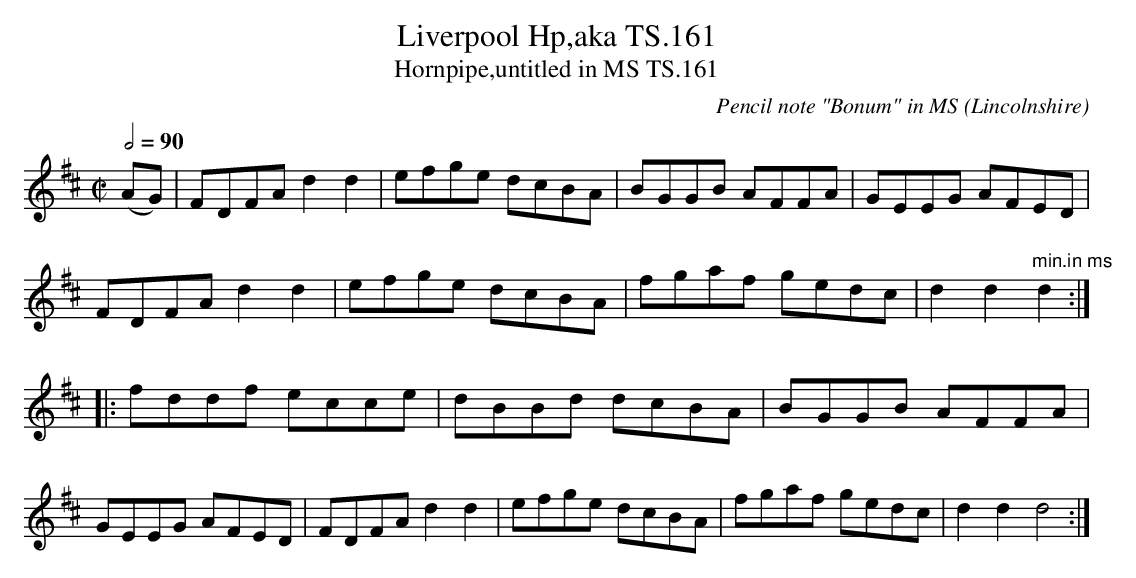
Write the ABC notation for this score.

X:1
T:Liverpool Hp,aka TS.161
T:Hornpipe,untitled in MS TS.161
C:Pencil note "Bonum" in MS
L:1/8
M:C|
O:Lincolnshire
Q:1/2=90
K:D
(AG)|FDFA d2d2|efge dcBA|BGGB AFFA|GEEG AFED|!
FDFAd2d2|efge dcBA|fgaf gedc|d2d2"min.in ms" d2:|!
|:fddf ecce|dBBd dcBA|BGGB AFFA|GEEG AFED|
FDFAd2d2|efge dcBA|fgaf gedc|d2d2d4:|]
